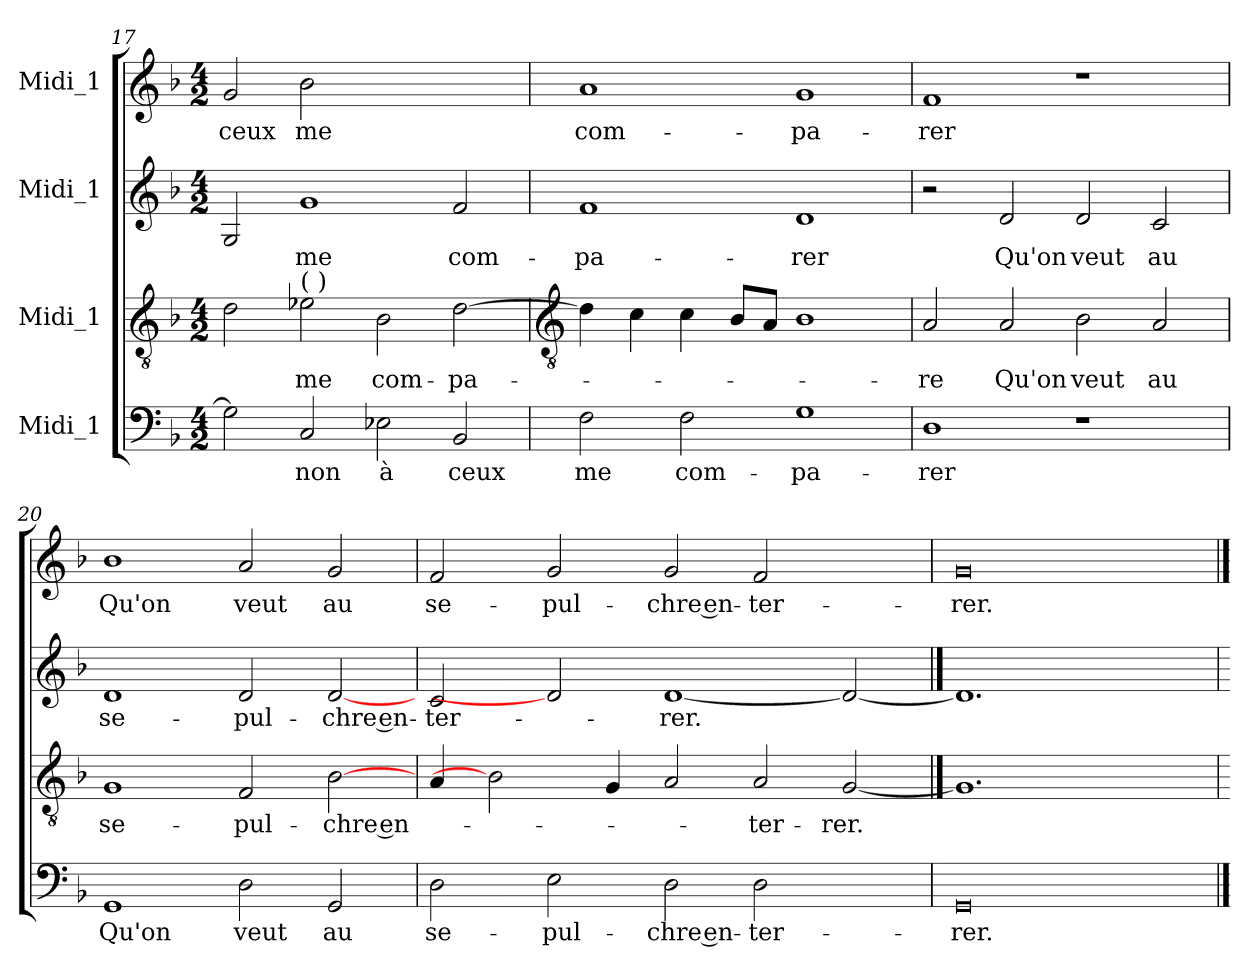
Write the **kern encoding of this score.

**kern	**text	**kern	**text	**kern	**text	**kern	**text
*part4	*part4	*part3	*part3	*part2	*part2	*part1	*part1
*staff4	*staff4	*staff3	*staff3	*staff2	*staff2	*staff1	*staff1
*I"Midi_1	*	*I"Midi_1	*	*I"Midi_1	*	*I"Midi_1	*
*clefF4	*	*clefGv2	*	*clefG2	*	*clefG2	*
*k[b-]	*	*k[b-]	*	*k[b-]	*	*k[b-]	*
*F:	*	*F:	*	*F:	*	*F:	*
*M4/2	*	*M4/2	*	*M4/2	*	*M4/2	*
=17	=17	=17	=17	=17	=17	=17	=17
!	!	!	!	!	!	!	!LO:LY:b
2G]	.	2d	.	2G	.	2g	ceux
!	!	!LO:TX:a:t=(  )	!	!	!	!	!
!	!LO:LY:b	!	!LO:LY:b	!	!LO:LY:b	!	!LO:LY:b
2C	-non	2e-	me	1g	me	2b-	me
!	!LO:LY:b	!	!LO:LY:b	!	!	!	!
2E-X	à	2B-	com-	.	.	1ryy	.
!	!LO:LY:b	!	!LO:LY:b	!	!LO:LY:b	!	!
2BB-	ceux	[2d	-pa-	2f	com-	.	.
!!LO:LB:g=z
=18	=18	=18	=18	=18	=18	=18	=18
*	*	*clefGv2	*	*	*	*	*
!	!LO:LY:b	!	!	!	!LO:LY:b	!	!LO:LY:b
2F	me	4d]	.	1f	-pa-	1a	com-
.	.	4c	.	.	.	.	.
!	!LO:LY:b	!	!	!	!	!	!
2F	com-	4c	.	.	.	.	.
.	.	8B-L	.	.	.	.	.
.	.	8AJ	.	.	.	.	.
!	!LO:LY:b	!	!	!	!LO:LY:b	!	!LO:LY:b
1G	-pa-	1B-	.	1d	-rer	1g	-pa-
=19	=19	=19	=19	=19	=19	=19	=19
!	!LO:LY:b	!	!LO:LY:b	!	!	!	!LO:LY:b
1D	-rer	2A	-re	2r	.	1f	-rer
!	!	!	!LO:LY:b	!	!LO:LY:b	!	!
.	.	2A	Qu'on	2d	Qu'on	.	.
!	!	!	!LO:LY:b	!	!LO:LY:b	!	!
1r	.	2B-	veut	2d	veut	1r	.
!	!	!	!LO:LY:b	!	!LO:LY:b	!	!
.	.	2A	au	2c	au	.	.
=20	=20	=20	=20	=20	=20	=20	=20
!	!LO:LY:b	!	!LO:LY:b	!	!LO:LY:b	!	!LO:LY:b
1GG	Qu'on	1G	se-	1d	se-	1b-	Qu'on
!	!LO:LY:b	!	!LO:LY:b	!	!LO:LY:b	!	!LO:LY:b
2D	veut	2F	-pul-	2d	-pul-	2a	veut
!	!LO:LY:b	!	!LO:LY:b	!	!LO:LY:b	!	!LO:LY:b
2GG	au	[2B-	-chre en-	[2d	-chre en-	2g	au
=20A	=20A	=20A	=20A	=20A	=20A	=20A	=20A
!	!LO:LY:b	!	!	!	!LO:LY:b	!	!LO:LY:b
2D	se-	4A	.	2c	-ter-	2f	se-
.	.	2B-]	.	.	.	.	.
!	!LO:LY:b	!	!	!	!	!	!LO:LY:b
2E	-pul-	.	.	2d]	.	2g	-pul-
.	.	4G	.	.	.	.	.
!	!LO:LY:b	!	!	!	!LO:LY:b	!	!LO:LY:b
2D	-chre en-	2A	.	[1d	-rer.	2g	-chre en-
!	!LO:LY:b	!	!LO:LY:b	!	!	!	!LO:LY:b
2D	-ter-	2A	-ter-	.	.	2f	-ter-
!	!	!	!LO:LY:b	!	!	!	!
2ryy	.	[2G	-rer.	2d_	.	2ryy	.
=21A	=21A	==21A	=21A	==21A	=21A	=21A	=21A
!	!LO:LY:b	!	!	!	!	!	!LO:LY:b
0GG	-rer.	1.G]	.	1.d]	.	0g	-rer.
.	.	2ryy	.	2ryy	.	.	.
==	==	=	==	=	==	==	==
*-	*-	*-	*-	*-	*-	*-	*-
